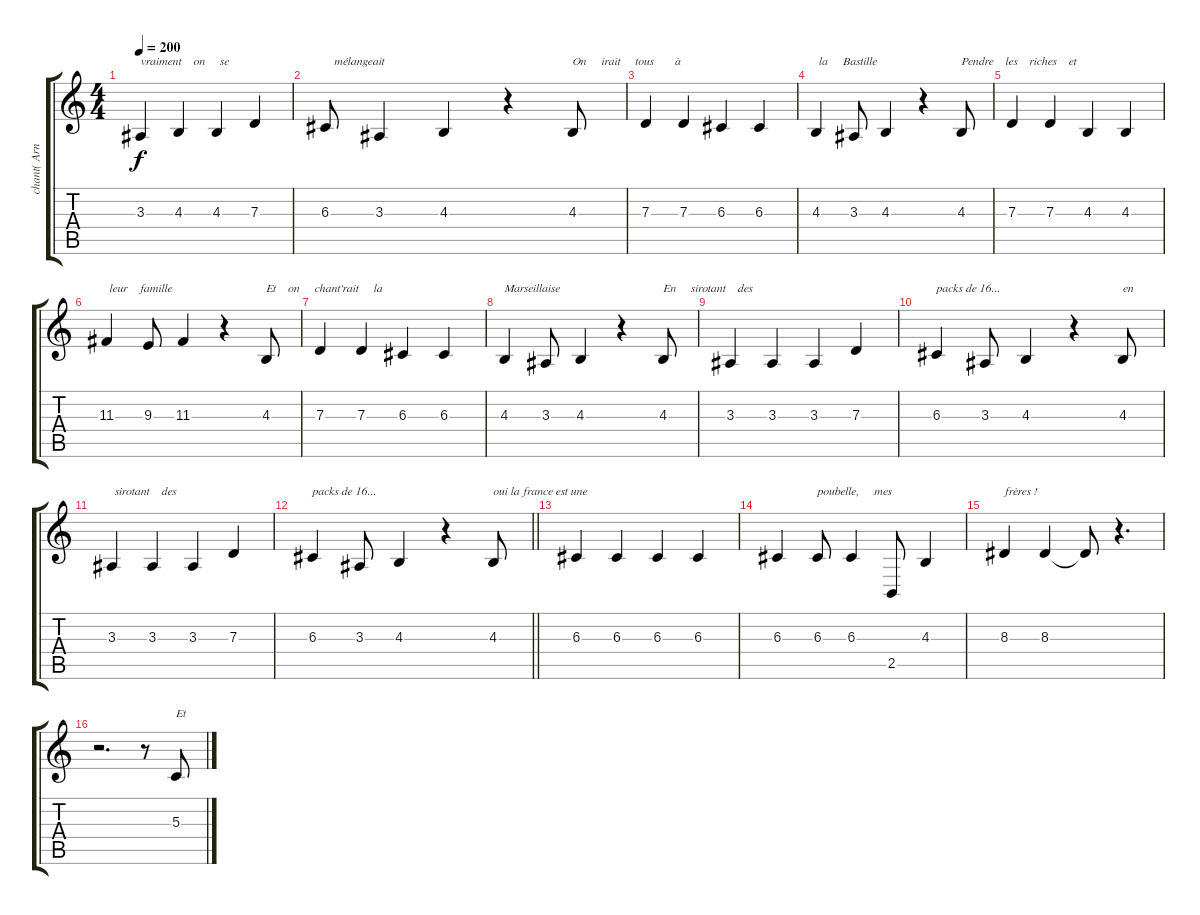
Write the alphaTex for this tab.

\track ("chant( Arno ) " "chant( Arn") {instrument clarinet}
\staff {score tabs}
\tuning (E4 B3 G3 D3 A2 E2) {hide}
\ts (4 4)
\tempo 200
\clef g2
\ks c
3.3.4{txt "vraiment    on     se " dy f} 4.3.4 4.3.4 7.3.4 |
6.3.8{txt "   mélangeait"} 3.3.4 4.3.4 r.4 4.3.8{txt "On     irait     tous       à"} |
7.3.4 7.3.4 6.3.4 6.3.4 |
4.3.4{txt " la     Bastille"} 3.3.8 4.3.4 r.4 4.3.8{txt "Pendre    les    riches    et"} |
7.3.4 7.3.4 4.3.4 4.3.4 |
11.3.4{txt " leur    famille"} 9.3.8 11.3.4 r.4 4.3.8{txt "Et    on     chant'rait     la "} |
7.3.4 7.3.4 6.3.4 6.3.4 |
4.3.4{txt "Marseillaise"} 3.3.8 4.3.4 r.4 4.3.8{txt "En     sirotant    des "} |
3.3.4 3.3.4 3.3.4 7.3.4 |
6.3.4{txt "packs de 16..."} 3.3.8 4.3.4 r.4 4.3.8{txt "en "} |
3.3.4{txt " sirotant    des "} 3.3.4 3.3.4 7.3.4 |
\barLineRight lightlight
6.3.4{txt "packs de 16..."} 3.3.8 4.3.4 r.4 4.3.8{txt "oui la france est une "} |
6.3.4 6.3.4 6.3.4 6.3.4 |
6.3.4 6.3.8{txt "poubelle,     mes "} 6.3.4 2.5.8 4.3.4 |
8.3.4{txt "frères !"} 8.3.4 8.3{t}.8 r.4{d} |
r.2{d} r.8 5.3.8{txt "Et "}
